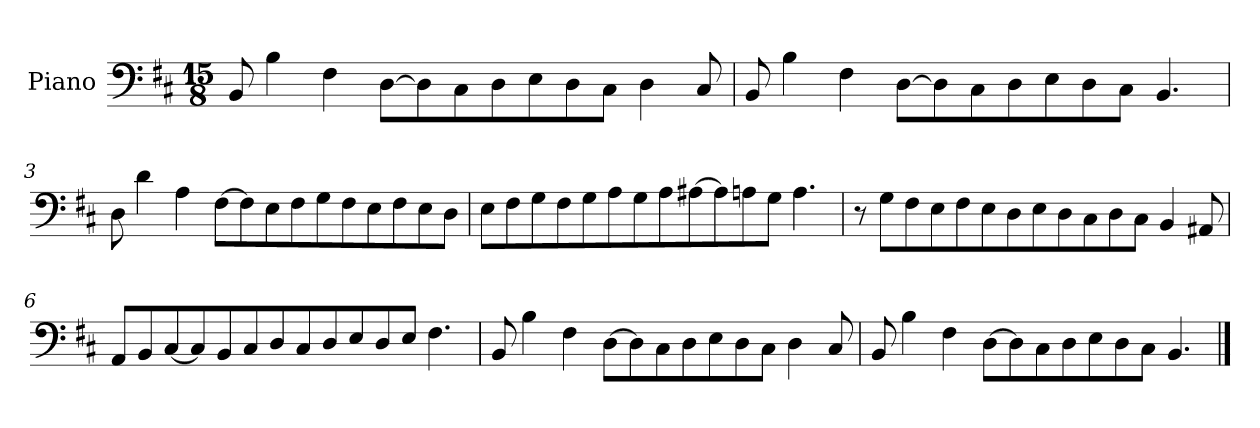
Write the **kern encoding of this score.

**kern
*part1
*staff1
*I"Piano
*I'Pno.
*clefF4
*k[f#c#]
*M15/8
*MM120
=1
8BB/
4B\
4F#\
[8D\L
8D\]
8C#\
8D\
8E\
8D\
8C#\J
4D\
8C#/
=2
8BB/
4B\
4F#\
[8D\L
8D\]
8C#\
8D\
8E\
8D\
8C#\J
4.BB/
=3
8D\
4d\
4A\
[8F#\L
8F#\]
8E\
8F#\
8G\
8F#\
8E\
8F#\
8E\
8D\J
!!LO:LB:g=z
=4
8E\L
8F#\
8G\
8F#\
8G\
8A\
8G\
8A\
[8A#X\
8A#\]
8An\
8G\J
4.A\
=5
8r
8G\L
8F#\
8E\
8F#\
8E\
8D\
8E\
8D\
8C#\
8D\
8C#\J
4BB/
8AA#X/
!!LO:LB:g=z
=6
8AA/L
8BB/
[8C#/
8C#/]
8BB/
8C#/
8D/
8C#/
8D/
8E/
8D/
8E/J
4.F#\
=7
8BB/
4B\
4F#\
[8D\L
8D\]
8C#\
8D\
8E\
8D\
8C#\J
4D\
8C#/
=8
8BB/
4B\
4F#\
[8D\L
8D\]
8C#\
8D\
8E\
8D\
8C#\J
4.BB/
==
*-
